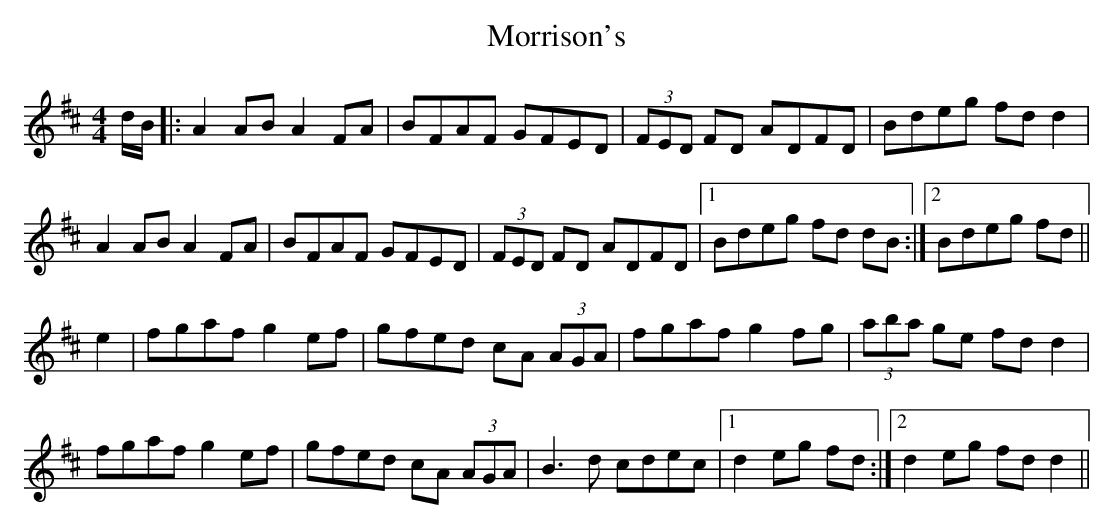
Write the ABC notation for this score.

X:1
T: Morrison's
M: 4/4
L: 1/8
K: D
d/B/ |: A2 AB A2 FA | BFAF GFED | (3FED FD ADFD |\
Bdeg fd d2 |
A2 AB A2 FA |BFAF GFED |(3FED FD ADFD |1 Bdeg fd dB :|2\
Bdeg fd ||
e2 | fgaf g2 ef | gfed cA (3AGA | fgaf g2 fg |\
(3aba ge fd d2 |
fgaf g2 ef | gfed cA (3AGA | B3 d cdec |1 d2 eg fd :|2\
d2 eg fd d2 ||
